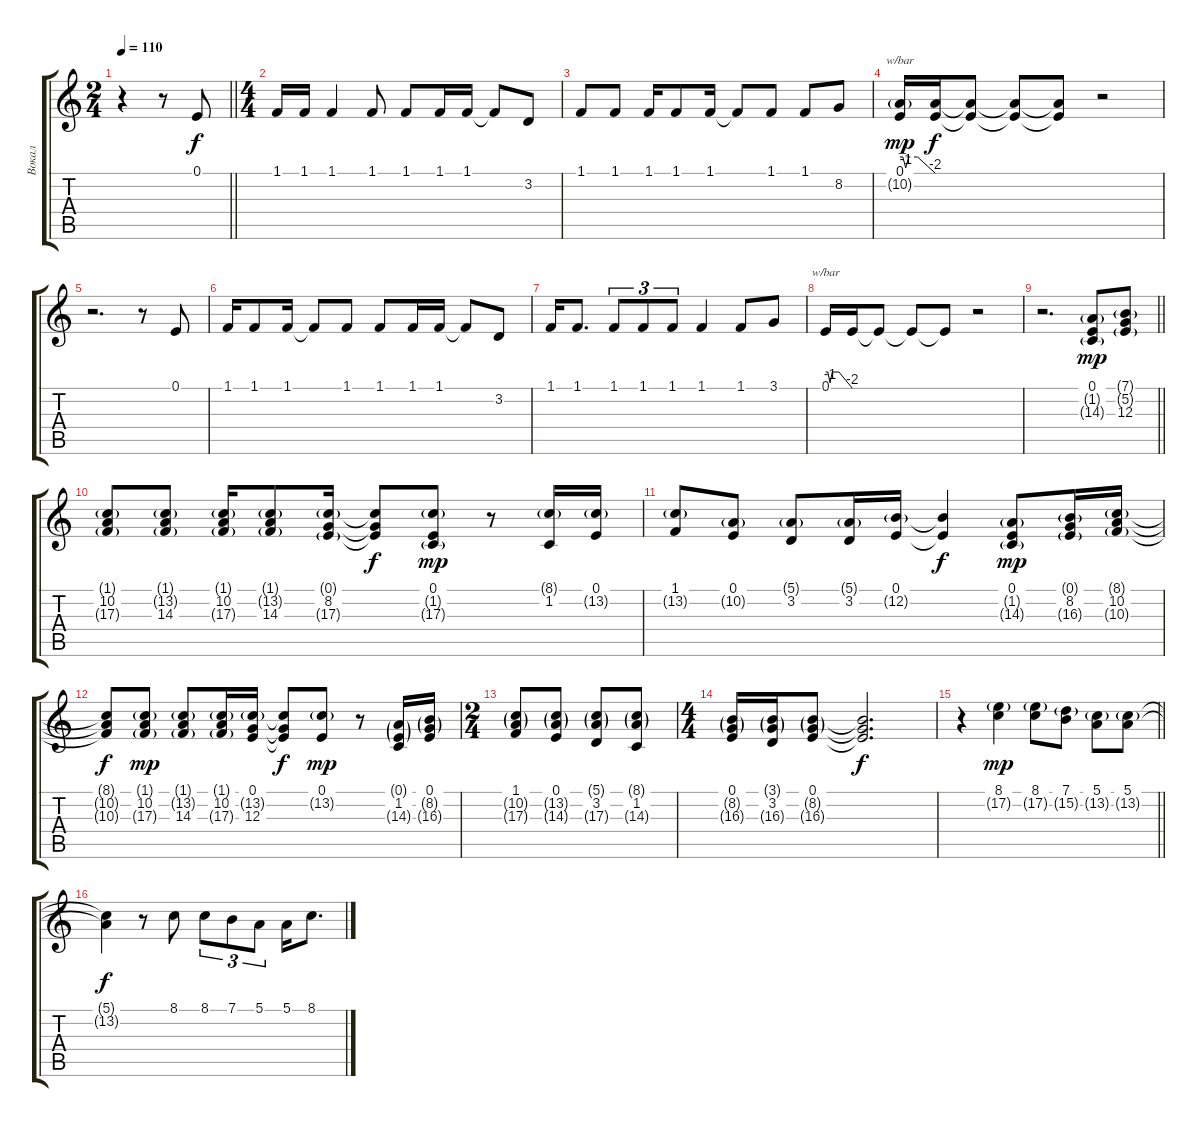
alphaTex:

\track ("Вокал" "Вокал") {instrument drawbarorgan}
\staff {score tabs}
\tuning (E4 B3 G3 D3 A2 E2) {hide}
\ts (2 4)
\tempo 110
\clef g2
\barLineRight lightlight
\ks c
r.4{dy f} r.8 0.1.8 |
\ts (4 4)
1.1.16 1.1.16 1.1.4 1.1.8 1.1.8 1.1.16 1.1.16 1.1{t}.8 3.2.8 |
1.1.8 1.1.8 1.1.16 1.1.8 1.1.16 1.1{t}.8 1.1.8 1.1.8 8.2.8 |
(0.1 10.2{g}).16{tbe (custom default 0 0 5 0 10 -4 15 0 30 0 60 -8) dy mp} (0.1{t} 10.2{t}).16{dy f} (0.1{t} 10.2{t}).8 (0.1{t} 10.2{t}).8 (0.1{t} 10.2{t}).8 r.2 |
r.2{d} r.8 0.1.8 |
1.1.16 1.1.8 1.1.16 1.1{t}.8 1.1.8 1.1.8 1.1.16 1.1.16 1.1{t}.8 3.2.8 |
1.1.16 1.1.8{d} 1.1.8{tu (3 2)} 1.1.8{tu (3 2)} 1.1.8{tu (3 2)} 1.1.4 1.1.8 3.1.8 |
0.1.16{tbe (custom default 0 0 5 0 10 -4 15 0 30 0 60 -8)} 0.1{t}.16 0.1{t}.8 0.1{t}.8 0.1{t}.8 r.2 |
\barLineRight lightlight
r.2{d} (0.1 1.2{g} 14.3{g}).8{dy mp} (7.1{g} 5.2{g} 12.3).8 |
(1.1{g} 10.2 17.3{g}).8 (1.1{g} 13.2{g} 14.3).8 (1.1{g} 10.2 17.3{g}).16 (1.1{g} 13.2{g} 14.3).8 (0.1{g} 8.2 17.3{g}).16 (0.1{t} 8.2{t} 17.3{t}).8{dy f} (0.1 1.2{g} 17.3{g}).8{dy mp} r.8 (8.1{g} 1.2).16 (0.1 13.2{g}).16 |
(1.1 13.2{g}).8 (0.1 10.2{g}).8 (5.1{g} 3.2).8 (5.1{g} 3.2).16 (0.1 12.2{g}).16 (0.1{t} 12.2{t}).4{dy f} (0.1 1.2{g} 14.3{g}).8{dy mp} (0.1{g} 8.2 16.3{g}).16 (8.1{g} 10.2 10.3{g}).16 |
(8.1{t} 10.2{t} 10.3{t}).8{dy f} (1.1{g} 10.2 17.3{g}).8{dy mp} (1.1{g} 13.2{g} 14.3).8 (1.1{g} 10.2 17.3{g}).16 (0.1 13.2{g} 12.3).16 (0.1{t} 13.2{t} 12.3{t}).8{dy f} (0.1 13.2{g}).8{dy mp} r.8 (0.1{g} 1.2 14.3{g}).16 (0.1 8.2{g} 16.3{g}).16 |
\ts (2 4)
(1.1 10.2{g} 17.3{g}).8 (0.1 13.2{g} 14.3{g}).8 (5.1{g} 3.2 17.3{g}).8 (8.1{g} 1.2 14.3{g}).8 |
\ts (4 4)
(0.1 8.2{g} 16.3{g}).16 (3.1{g} 3.2 16.3{g}).16 (0.1 8.2{g} 16.3{g}).8 (0.1{t} 8.2{t} 16.3{t}).2{d dy f} |
\barLineRight lightlight
r.4 (8.1 17.2{g}).4{dy mp} (8.1 17.2{g}).8 (7.1 15.2{g}).8 (5.1 13.2{g}).8 (5.1 13.2{g}).8 |
(5.1{t} 13.2{t}).4{dy f} r.8 8.1.8 8.1.8{tu (3 2)} 7.1.8{tu (3 2)} 5.1.8{tu (3 2)} 5.1.16 8.1.8{d}
